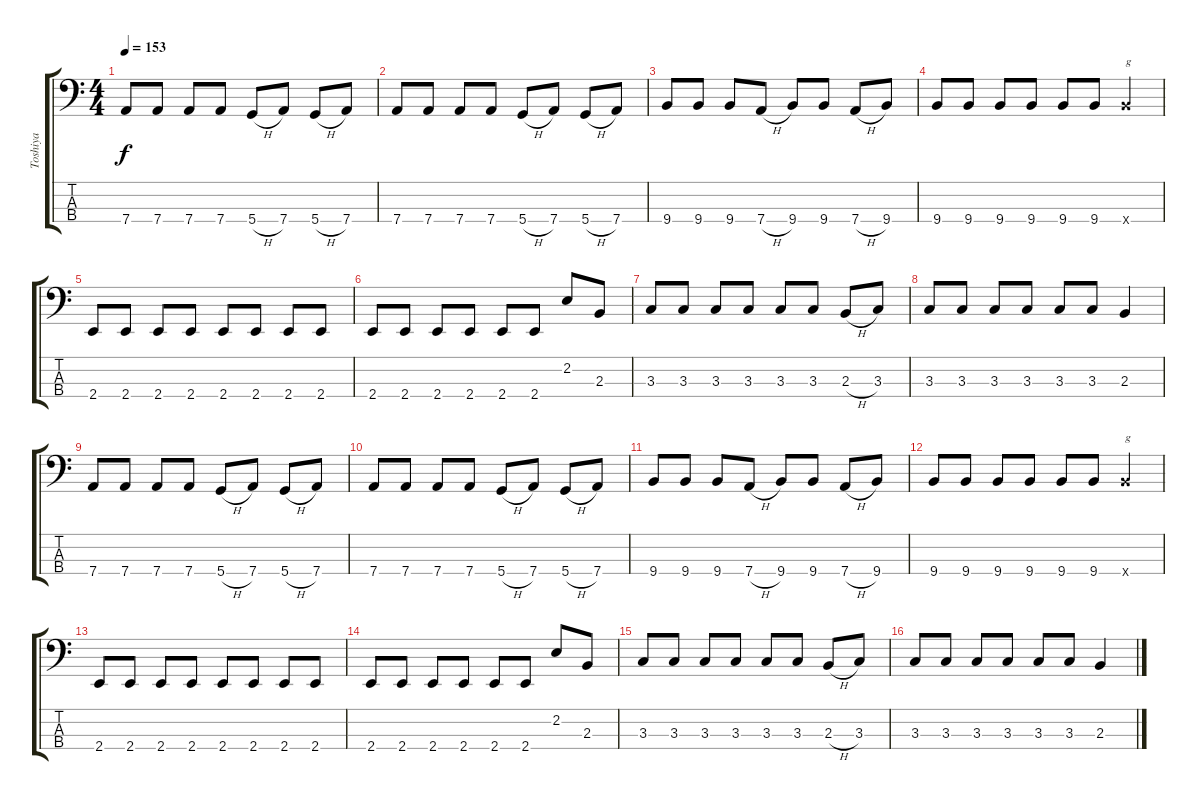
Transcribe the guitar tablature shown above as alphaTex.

\track ("Toshiya" "Toshiya") {instrument electricbasspick}
\staff {score tabs}
\tuning (G2 D2 A1 D1) {hide}
\ts (4 4)
\tempo 153
\clef f4
\ks c
7.4.8{dy f} 7.4.8 7.4.8 7.4.8 5.4{h}.8 7.4.8 5.4{h}.8 7.4.8 |
7.4.8 7.4.8 7.4.8 7.4.8 5.4{h}.8 7.4.8 5.4{h}.8 7.4.8 |
9.4.8 9.4.8 9.4.8 7.4{h}.8 9.4.8 9.4.8 7.4{h}.8 9.4.8 |
9.4.8 9.4.8 9.4.8 9.4.8 9.4.8 9.4.8 9.4{x}.4{txt "g"} |
2.4.8 2.4.8 2.4.8 2.4.8 2.4.8 2.4.8 2.4.8 2.4.8 |
2.4.8 2.4.8 2.4.8 2.4.8 2.4.8 2.4.8 2.2.8 2.3.8 |
3.3.8 3.3.8 3.3.8 3.3.8 3.3.8 3.3.8 2.3{h}.8 3.3.8 |
3.3.8 3.3.8 3.3.8 3.3.8 3.3.8 3.3.8 2.3.4 |
7.4.8 7.4.8 7.4.8 7.4.8 5.4{h}.8 7.4.8 5.4{h}.8 7.4.8 |
7.4.8 7.4.8 7.4.8 7.4.8 5.4{h}.8 7.4.8 5.4{h}.8 7.4.8 |
9.4.8 9.4.8 9.4.8 7.4{h}.8 9.4.8 9.4.8 7.4{h}.8 9.4.8 |
9.4.8 9.4.8 9.4.8 9.4.8 9.4.8 9.4.8 9.4{x}.4{txt "g"} |
2.4.8 2.4.8 2.4.8 2.4.8 2.4.8 2.4.8 2.4.8 2.4.8 |
2.4.8 2.4.8 2.4.8 2.4.8 2.4.8 2.4.8 2.2.8 2.3.8 |
3.3.8 3.3.8 3.3.8 3.3.8 3.3.8 3.3.8 2.3{h}.8 3.3.8 |
3.3.8 3.3.8 3.3.8 3.3.8 3.3.8 3.3.8 2.3.4
